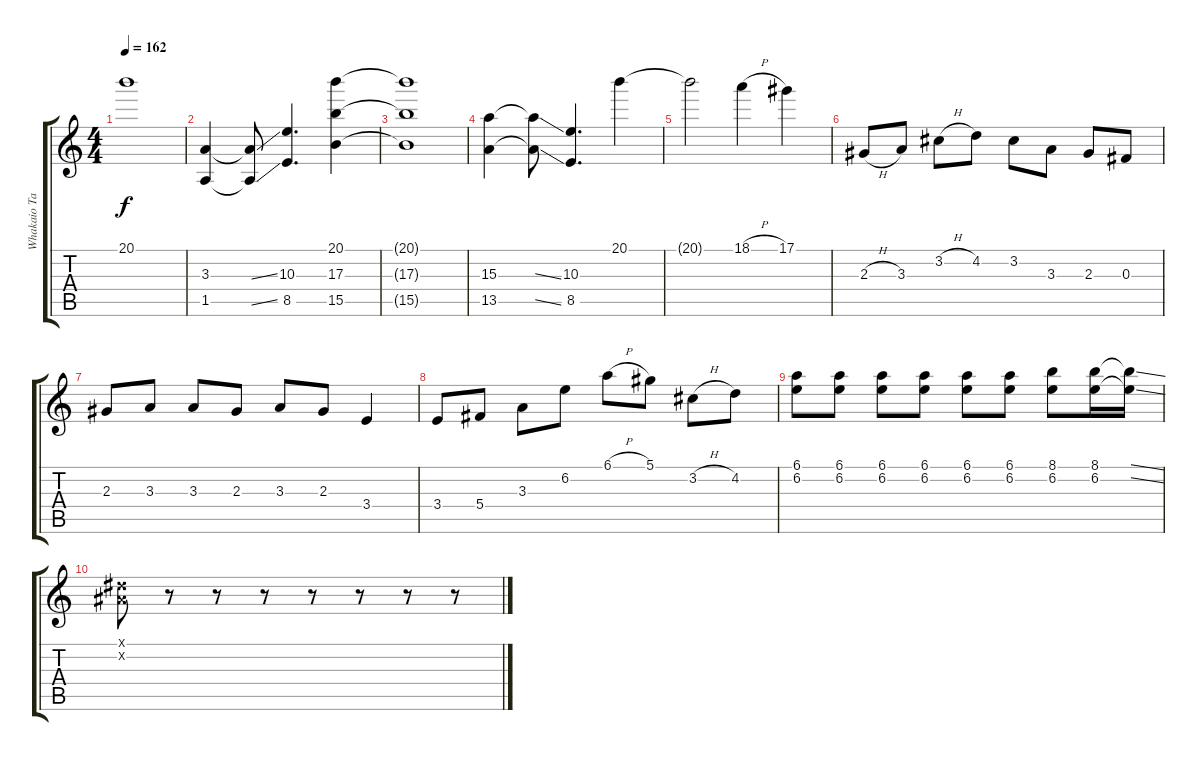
\track ("Whakaio Taahi" "Whakaio Ta") {instrument distortionguitar}
\staff {score tabs}
\tuning (Eb4 Bb3 Gb3 Db3 Ab2 Db2) {hide}
\ts (4 4)
\tempo 162
\clef g2
\ks c
20.1{t}.1{dy f} |
(3.3 1.5).4 (3.3{ss t} 1.5{ss t}).8 (10.3 8.5).4{d} (20.1 17.3 15.5).4 |
(20.1{t} 17.3{t} 15.5{t}).1 |
(15.3 13.5).4 (15.3{ss t} 13.5{ss t}).8 (10.3 8.5).4{d} 20.1.4 |
20.1{t}.2 18.1{h}.4 17.1.4 |
2.3{h}.8 3.3.8 3.2{h}.8 4.2.8 3.2.8 3.3.8 2.3.8 0.3.8 |
2.3.8 3.3.8 3.3.8 2.3.8 3.3.8 2.3.8 3.4.4 |
3.4.8 5.4.8 3.3.8 6.2.8 6.1{h}.8 5.1.8 3.2{h}.8 4.2.8 |
(6.1 6.2).8 (6.1 6.2).8 (6.1 6.2).8 (6.1 6.2).8 (6.1 6.2).8 (6.1 6.2).8 (8.1 6.2).8 (8.1 6.2).16 (8.1{ss t} 6.2{ss t}).16 |
(0.1{x} 0.2{x}).8 r.8 r.8 r.8 r.8 r.8 r.8 r.8
